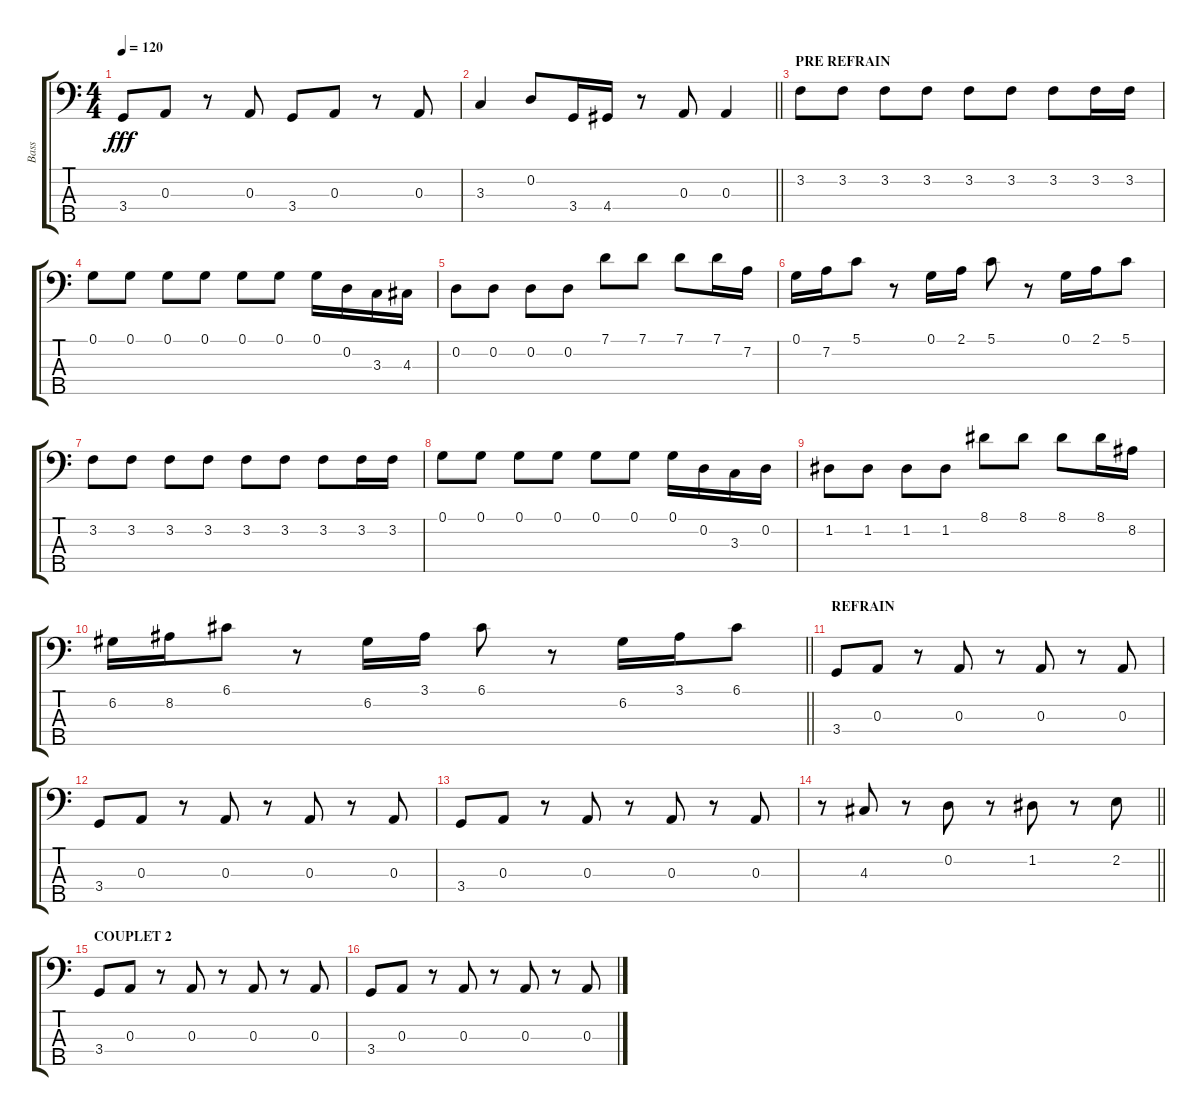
\track ("Bass" "Bass") {instrument electricbasspick}
\staff {score tabs}
\tuning (G2 D2 A1 E1 B0) {hide}
\ts (4 4)
\tempo 120
\clef f4
\ks c
3.4.8{dy fff} 0.3.8 r.8 0.3.8 3.4.8 0.3.8 r.8 0.3.8 |
\barLineRight lightlight
3.3.4 0.2.8 3.4.16 4.4.16 r.8 0.3.8 0.3.4 |
\section ("" "PRE REFRAIN")
3.2.8 3.2.8 3.2.8 3.2.8 3.2.8 3.2.8 3.2.8 3.2.16 3.2.16 |
0.1.8 0.1.8 0.1.8 0.1.8 0.1.8 0.1.8 0.1.16 0.2.16 3.3.16 4.3.16 |
0.2.8 0.2.8 0.2.8 0.2.8 7.1.8 7.1.8 7.1.8 7.1.16 7.2.16 |
0.1.16 7.2.16 5.1.8 r.8 0.1.16 2.1.16 5.1.8 r.8 0.1.16 2.1.16 5.1.8 |
3.2.8 3.2.8 3.2.8 3.2.8 3.2.8 3.2.8 3.2.8 3.2.16 3.2.16 |
0.1.8 0.1.8 0.1.8 0.1.8 0.1.8 0.1.8 0.1.16 0.2.16 3.3.16 0.2.16 |
1.2.8 1.2.8 1.2.8 1.2.8 8.1.8 8.1.8 8.1.8 8.1.16 8.2.16 |
\barLineRight lightlight
6.2.16 8.2.16 6.1.8 r.8 6.2.16 3.1.16 6.1.8 r.8 6.2.16 3.1.16 6.1.8 |
\section ("" "REFRAIN")
3.4.8 0.3.8 r.8 0.3.8 r.8 0.3.8 r.8 0.3.8 |
3.4.8 0.3.8 r.8 0.3.8 r.8 0.3.8 r.8 0.3.8 |
3.4.8 0.3.8 r.8 0.3.8 r.8 0.3.8 r.8 0.3.8 |
\barLineRight lightlight
r.8 4.3.8 r.8 0.2.8 r.8 1.2.8 r.8 2.2.8 |
\section ("" "COUPLET 2")
3.4.8 0.3.8 r.8 0.3.8 r.8 0.3.8 r.8 0.3.8 |
3.4.8 0.3.8 r.8 0.3.8 r.8 0.3.8 r.8 0.3.8
